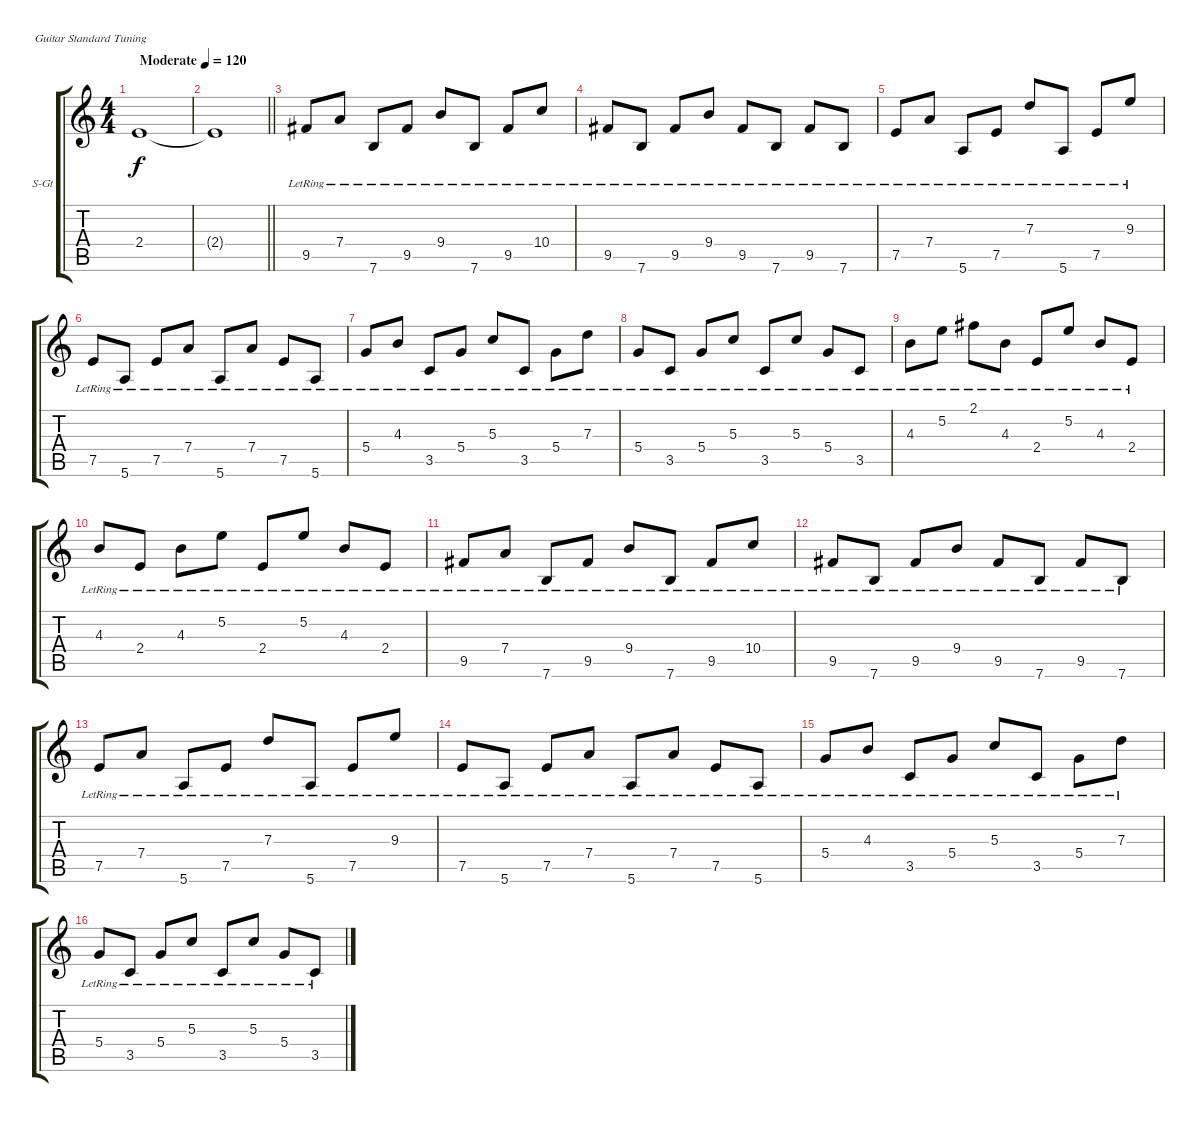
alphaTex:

\bracketExtendMode groupsimilarinstruments
\firstSystemTrackNameOrientation horizontal
\otherSystemsTrackNameOrientation horizontal
\track ("guitar acoustic (Anton Melichov)" "S-Gt") {instrument acousticguitarsteel}
\staff {score tabs}
\tuning (E4 B3 G3 D3 A2 E2)
\ts (4 4)
\beaming (8 2 2 2 2)
\section ("" "")
\tempo (120 "Moderate")
\clef g2
\ks c
2.4.1{dy f instrument acousticguitarsteel} |
\barLineRight lightlight
2.4{t}.1 |
\section ("" "")
9.5{lr}.8 7.4{lr}.8 7.6{lr}.8 9.5{lr}.8 9.4{lr}.8 7.6{lr}.8 9.5{lr}.8 10.4{lr}.8 |
9.5{lr}.8 7.6{lr}.8 9.5{lr}.8 9.4{lr}.8 9.5{lr}.8 7.6{lr}.8 9.5{lr}.8 7.6{lr}.8 |
7.5{lr}.8 7.4{lr}.8 5.6{lr}.8 7.5{lr}.8 7.3{lr}.8 5.6{lr}.8 7.5{lr}.8 9.3{lr}.8 |
7.5{lr}.8 5.6{lr}.8 7.5{lr}.8 7.4{lr}.8 5.6{lr}.8 7.4{lr}.8 7.5{lr}.8 5.6{lr}.8 |
5.4{lr}.8 4.3{lr}.8 3.5{lr}.8 5.4{lr}.8 5.3{lr}.8 3.5{lr}.8 5.4{lr}.8 7.3{lr}.8 |
5.4{lr}.8 3.5{lr}.8 5.4{lr}.8 5.3{lr}.8 3.5{lr}.8 5.3{lr}.8 5.4{lr}.8 3.5{lr}.8 |
4.3{lr}.8 5.2{lr}.8 2.1{lr}.8 4.3{lr}.8 2.4{lr}.8 5.2{lr}.8 4.3{lr}.8 2.4{lr}.8 |
4.3{lr}.8 2.4{lr}.8 4.3{lr}.8 5.2{lr}.8 2.4{lr}.8 5.2{lr}.8 4.3{lr}.8 2.4{lr}.8 |
9.5{lr}.8 7.4{lr}.8 7.6{lr}.8 9.5{lr}.8 9.4{lr}.8 7.6{lr}.8 9.5{lr}.8 10.4{lr}.8 |
9.5{lr}.8 7.6{lr}.8 9.5{lr}.8 9.4{lr}.8 9.5{lr}.8 7.6{lr}.8 9.5{lr}.8 7.6{lr}.8 |
7.5{lr}.8 7.4{lr}.8 5.6{lr}.8 7.5{lr}.8 7.3{lr}.8 5.6{lr}.8 7.5{lr}.8 9.3{lr}.8 |
7.5{lr}.8 5.6{lr}.8 7.5{lr}.8 7.4{lr}.8 5.6{lr}.8 7.4{lr}.8 7.5{lr}.8 5.6{lr}.8 |
5.4{lr}.8 4.3{lr}.8 3.5{lr}.8 5.4{lr}.8 5.3{lr}.8 3.5{lr}.8 5.4{lr}.8 7.3{lr}.8 |
5.4{lr}.8 3.5{lr}.8 5.4{lr}.8 5.3{lr}.8 3.5{lr}.8 5.3{lr}.8 5.4{lr}.8 3.5{lr}.8
